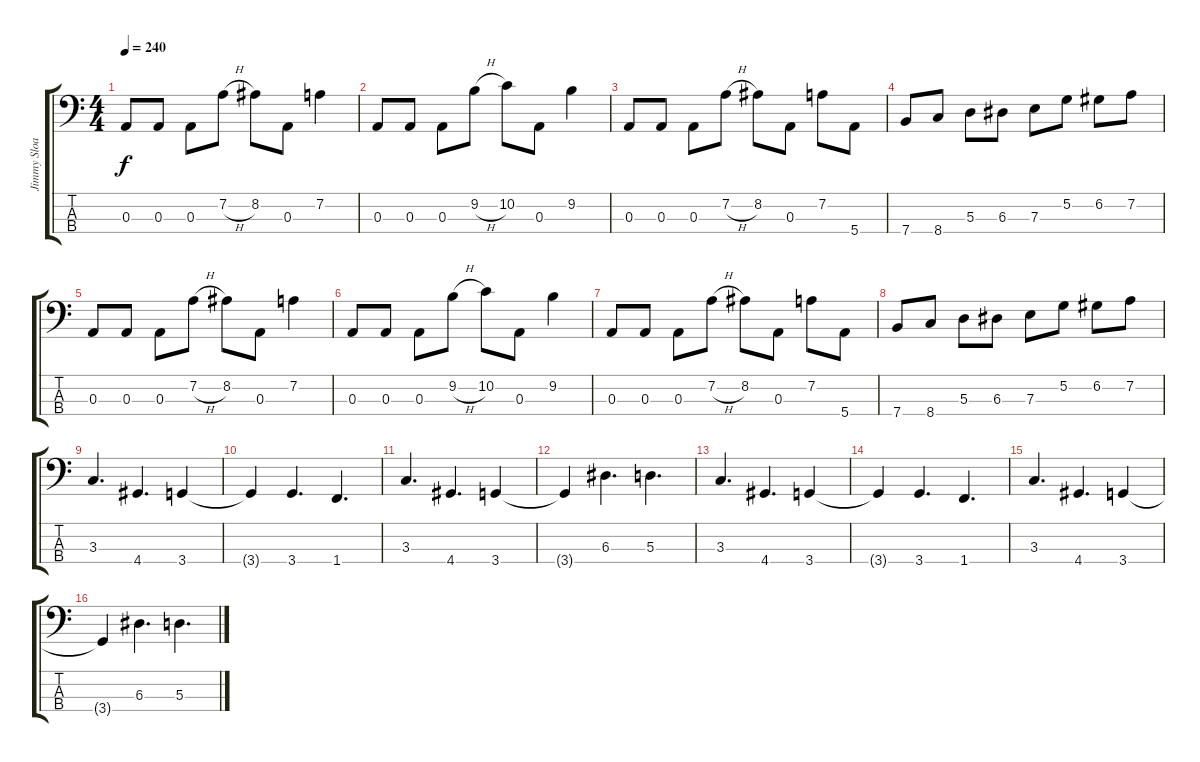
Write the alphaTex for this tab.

\track ("Jimmy Sloas" "Jimmy Sloa") {instrument electricbasspick}
\staff {score tabs}
\tuning (G2 D2 A1 E1) {hide}
\ts (4 4)
\tempo 240
\clef f4
\ks c
0.3.8{dy f} 0.3.8 0.3.8 7.2{h}.8 8.2.8 0.3.8 7.2.4 |
0.3.8 0.3.8 0.3.8 9.2{h}.8 10.2.8 0.3.8 9.2.4 |
0.3.8 0.3.8 0.3.8 7.2{h}.8 8.2.8 0.3.8 7.2.8 5.4.8 |
7.4.8 8.4.8 5.3.8 6.3.8 7.3.8 5.2.8 6.2.8 7.2.8 |
0.3.8 0.3.8 0.3.8 7.2{h}.8 8.2.8 0.3.8 7.2.4 |
0.3.8 0.3.8 0.3.8 9.2{h}.8 10.2.8 0.3.8 9.2.4 |
0.3.8 0.3.8 0.3.8 7.2{h}.8 8.2.8 0.3.8 7.2.8 5.4.8 |
7.4.8 8.4.8 5.3.8 6.3.8 7.3.8 5.2.8 6.2.8 7.2.8 |
3.3.4{d} 4.4.4{d} 3.4.4 |
3.4{t}.4 3.4.4{d} 1.4.4{d} |
3.3.4{d} 4.4.4{d} 3.4.4 |
3.4{t}.4 6.3.4{d} 5.3.4{d} |
3.3.4{d} 4.4.4{d} 3.4.4 |
3.4{t}.4 3.4.4{d} 1.4.4{d} |
3.3.4{d} 4.4.4{d} 3.4.4 |
3.4{t}.4 6.3.4{d} 5.3.4{d}
